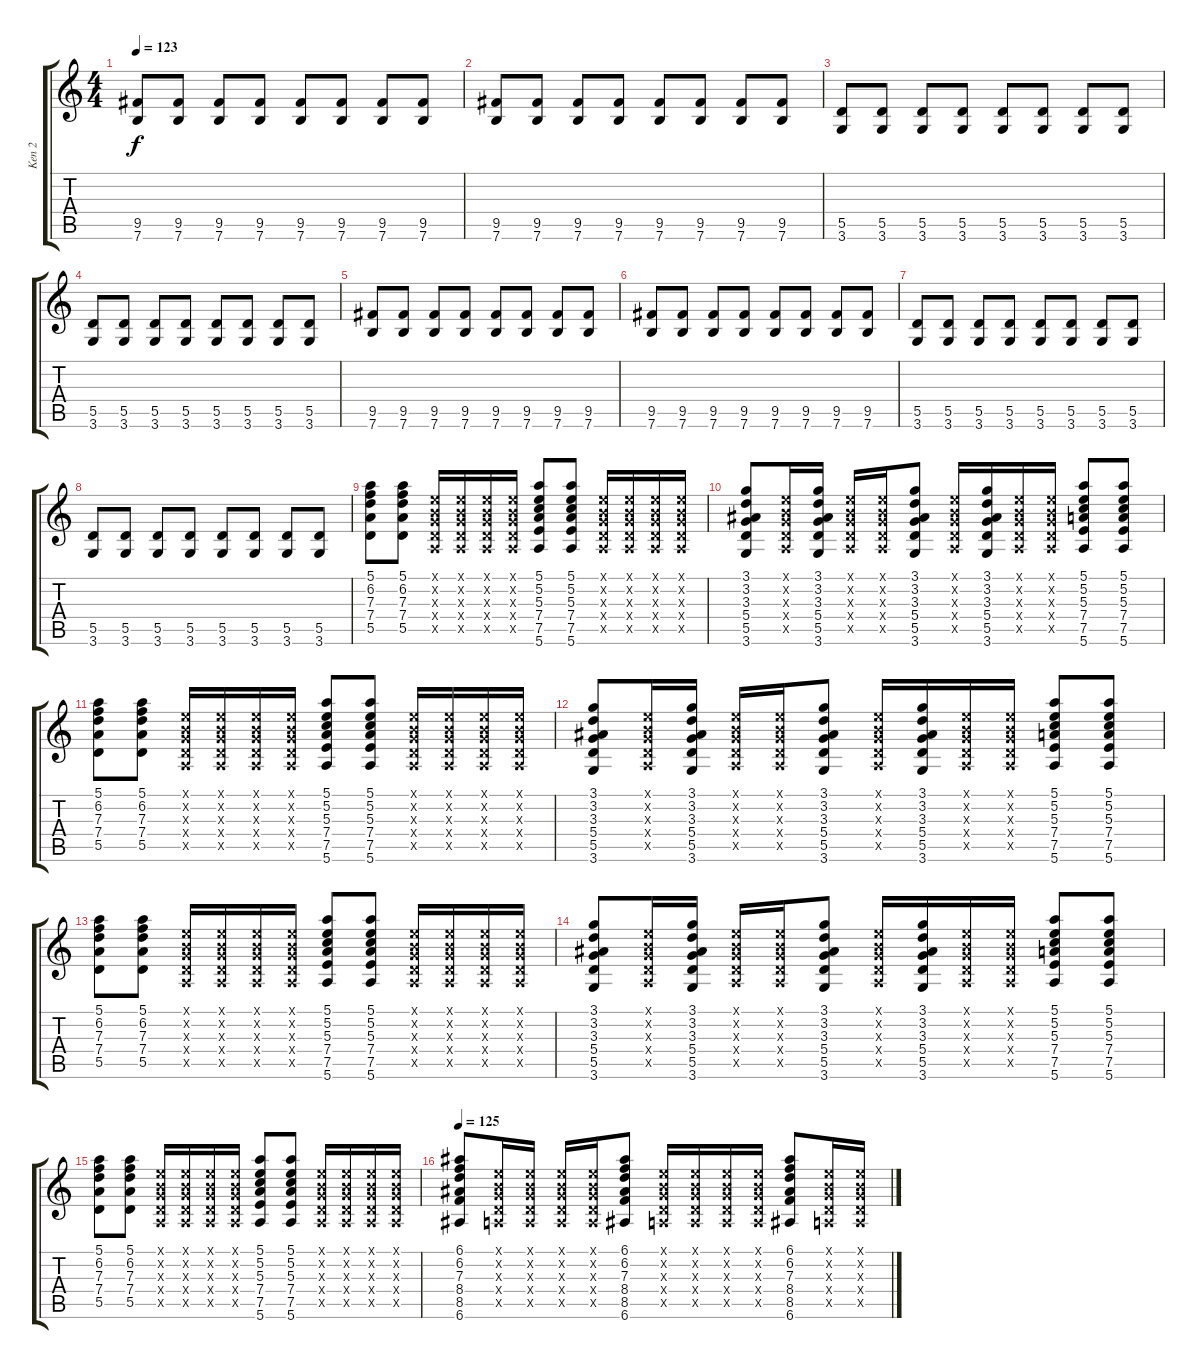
\track ("Ken 2" "Ken 2") {instrument distortionguitar}
\staff {score tabs}
\tuning (E4 B3 G3 D3 A2 E2) {hide}
\ts (4 4)
\tempo 123
\clef g2
\ks c
(9.5 7.6).8{dy f} (9.5 7.6).8 (9.5 7.6).8 (9.5 7.6).8 (9.5 7.6).8 (9.5 7.6).8 (9.5 7.6).8 (9.5 7.6).8 |
(9.5 7.6).8 (9.5 7.6).8 (9.5 7.6).8 (9.5 7.6).8 (9.5 7.6).8 (9.5 7.6).8 (9.5 7.6).8 (9.5 7.6).8 |
(5.5 3.6).8 (5.5 3.6).8 (5.5 3.6).8 (5.5 3.6).8 (5.5 3.6).8 (5.5 3.6).8 (5.5 3.6).8 (5.5 3.6).8 |
(5.5 3.6).8 (5.5 3.6).8 (5.5 3.6).8 (5.5 3.6).8 (5.5 3.6).8 (5.5 3.6).8 (5.5 3.6).8 (5.5 3.6).8 |
(9.5 7.6).8 (9.5 7.6).8 (9.5 7.6).8 (9.5 7.6).8 (9.5 7.6).8 (9.5 7.6).8 (9.5 7.6).8 (9.5 7.6).8 |
(9.5 7.6).8 (9.5 7.6).8 (9.5 7.6).8 (9.5 7.6).8 (9.5 7.6).8 (9.5 7.6).8 (9.5 7.6).8 (9.5 7.6).8 |
(5.5 3.6).8 (5.5 3.6).8 (5.5 3.6).8 (5.5 3.6).8 (5.5 3.6).8 (5.5 3.6).8 (5.5 3.6).8 (5.5 3.6).8 |
(5.5 3.6).8 (5.5 3.6).8 (5.5 3.6).8 (5.5 3.6).8 (5.5 3.6).8 (5.5 3.6).8 (5.5 3.6).8 (5.5 3.6).8 |
(5.1 6.2 7.3 7.4 5.5).8{volume 12} (5.1 6.2 7.3 7.4 5.5).8 (0.1{x} 0.2{x} 0.3{x} 0.4{x} 0.5{x}).16 (0.1{x} 0.2{x} 0.3{x} 0.4{x} 0.5{x}).16 (0.1{x} 0.2{x} 0.3{x} 0.4{x} 0.5{x}).16 (0.1{x} 0.2{x} 0.3{x} 0.4{x} 0.5{x}).16 (5.1 5.2 5.3 7.4 7.5 5.6).8 (5.1 5.2 5.3 7.4 7.5 5.6).8 (0.1{x} 0.2{x} 0.3{x} 0.4{x} 0.5{x}).16 (0.1{x} 0.2{x} 0.3{x} 0.4{x} 0.5{x}).16 (0.1{x} 0.2{x} 0.3{x} 0.4{x} 0.5{x}).16 (0.1{x} 0.2{x} 0.3{x} 0.4{x} 0.5{x}).16 |
(3.1 3.2 3.3 5.4 5.5 3.6).8 (0.1{x} 0.2{x} 0.3{x} 0.4{x} 0.5{x}).16 (3.1 3.2 3.3 5.4 5.5 3.6).16 (0.1{x} 0.2{x} 0.3{x} 0.4{x} 0.5{x}).16 (0.1{x} 0.2{x} 0.3{x} 0.4{x} 0.5{x}).16 (3.1 3.2 3.3 5.4 5.5 3.6).8 (0.1{x} 0.2{x} 0.3{x} 0.4{x} 0.5{x}).16 (3.1 3.2 3.3 5.4 5.5 3.6).16 (0.1{x} 0.2{x} 0.3{x} 0.4{x} 0.5{x}).16 (0.1{x} 0.2{x} 0.3{x} 0.4{x} 0.5{x}).16 (5.1 5.2 5.3 7.4 7.5 5.6).8 (5.1 5.2 5.3 7.4 7.5 5.6).8 |
(5.1 6.2 7.3 7.4 5.5).8 (5.1 6.2 7.3 7.4 5.5).8 (0.1{x} 0.2{x} 0.3{x} 0.4{x} 0.5{x}).16 (0.1{x} 0.2{x} 0.3{x} 0.4{x} 0.5{x}).16 (0.1{x} 0.2{x} 0.3{x} 0.4{x} 0.5{x}).16 (0.1{x} 0.2{x} 0.3{x} 0.4{x} 0.5{x}).16 (5.1 5.2 5.3 7.4 7.5 5.6).8 (5.1 5.2 5.3 7.4 7.5 5.6).8 (0.1{x} 0.2{x} 0.3{x} 0.4{x} 0.5{x}).16 (0.1{x} 0.2{x} 0.3{x} 0.4{x} 0.5{x}).16 (0.1{x} 0.2{x} 0.3{x} 0.4{x} 0.5{x}).16 (0.1{x} 0.2{x} 0.3{x} 0.4{x} 0.5{x}).16 |
(3.1 3.2 3.3 5.4 5.5 3.6).8 (0.1{x} 0.2{x} 0.3{x} 0.4{x} 0.5{x}).16 (3.1 3.2 3.3 5.4 5.5 3.6).16 (0.1{x} 0.2{x} 0.3{x} 0.4{x} 0.5{x}).16 (0.1{x} 0.2{x} 0.3{x} 0.4{x} 0.5{x}).16 (3.1 3.2 3.3 5.4 5.5 3.6).8 (0.1{x} 0.2{x} 0.3{x} 0.4{x} 0.5{x}).16 (3.1 3.2 3.3 5.4 5.5 3.6).16 (0.1{x} 0.2{x} 0.3{x} 0.4{x} 0.5{x}).16 (0.1{x} 0.2{x} 0.3{x} 0.4{x} 0.5{x}).16 (5.1 5.2 5.3 7.4 7.5 5.6).8 (5.1 5.2 5.3 7.4 7.5 5.6).8 |
(5.1 6.2 7.3 7.4 5.5).8 (5.1 6.2 7.3 7.4 5.5).8 (0.1{x} 0.2{x} 0.3{x} 0.4{x} 0.5{x}).16 (0.1{x} 0.2{x} 0.3{x} 0.4{x} 0.5{x}).16 (0.1{x} 0.2{x} 0.3{x} 0.4{x} 0.5{x}).16 (0.1{x} 0.2{x} 0.3{x} 0.4{x} 0.5{x}).16 (5.1 5.2 5.3 7.4 7.5 5.6).8 (5.1 5.2 5.3 7.4 7.5 5.6).8 (0.1{x} 0.2{x} 0.3{x} 0.4{x} 0.5{x}).16 (0.1{x} 0.2{x} 0.3{x} 0.4{x} 0.5{x}).16 (0.1{x} 0.2{x} 0.3{x} 0.4{x} 0.5{x}).16 (0.1{x} 0.2{x} 0.3{x} 0.4{x} 0.5{x}).16 |
(3.1 3.2 3.3 5.4 5.5 3.6).8 (0.1{x} 0.2{x} 0.3{x} 0.4{x} 0.5{x}).16 (3.1 3.2 3.3 5.4 5.5 3.6).16 (0.1{x} 0.2{x} 0.3{x} 0.4{x} 0.5{x}).16 (0.1{x} 0.2{x} 0.3{x} 0.4{x} 0.5{x}).16 (3.1 3.2 3.3 5.4 5.5 3.6).8 (0.1{x} 0.2{x} 0.3{x} 0.4{x} 0.5{x}).16 (3.1 3.2 3.3 5.4 5.5 3.6).16 (0.1{x} 0.2{x} 0.3{x} 0.4{x} 0.5{x}).16 (0.1{x} 0.2{x} 0.3{x} 0.4{x} 0.5{x}).16 (5.1 5.2 5.3 7.4 7.5 5.6).8 (5.1 5.2 5.3 7.4 7.5 5.6).8 |
(5.1 6.2 7.3 7.4 5.5).8 (5.1 6.2 7.3 7.4 5.5).8 (0.1{x} 0.2{x} 0.3{x} 0.4{x} 0.5{x}).16 (0.1{x} 0.2{x} 0.3{x} 0.4{x} 0.5{x}).16 (0.1{x} 0.2{x} 0.3{x} 0.4{x} 0.5{x}).16 (0.1{x} 0.2{x} 0.3{x} 0.4{x} 0.5{x}).16 (5.1 5.2 5.3 7.4 7.5 5.6).8 (5.1 5.2 5.3 7.4 7.5 5.6).8 (0.1{x} 0.2{x} 0.3{x} 0.4{x} 0.5{x}).16 (0.1{x} 0.2{x} 0.3{x} 0.4{x} 0.5{x}).16 (0.1{x} 0.2{x} 0.3{x} 0.4{x} 0.5{x}).16 (0.1{x} 0.2{x} 0.3{x} 0.4{x} 0.5{x}).16 |
\tempo 125
(6.1 6.2 7.3 8.4 8.5 6.6).8{volume 10} (0.1{x} 0.2{x} 0.3{x} 0.4{x} 0.5{x}).16 (0.1{x} 0.2{x} 0.3{x} 0.4{x} 0.5{x}).16 (0.1{x} 0.2{x} 0.3{x} 0.4{x} 0.5{x}).16 (0.1{x} 0.2{x} 0.3{x} 0.4{x} 0.5{x}).16 (6.1 6.2 7.3 8.4 8.5 6.6).8 (0.1{x} 0.2{x} 0.3{x} 0.4{x} 0.5{x}).16 (0.1{x} 0.2{x} 0.3{x} 0.4{x} 0.5{x}).16 (0.1{x} 0.2{x} 0.3{x} 0.4{x} 0.5{x}).16 (0.1{x} 0.2{x} 0.3{x} 0.4{x} 0.5{x}).16 (6.1 6.2 7.3 8.4 8.5 6.6).8 (0.1{x} 0.2{x} 0.3{x} 0.4{x} 0.5{x}).16 (0.1{x} 0.2{x} 0.3{x} 0.4{x} 0.5{x}).16
